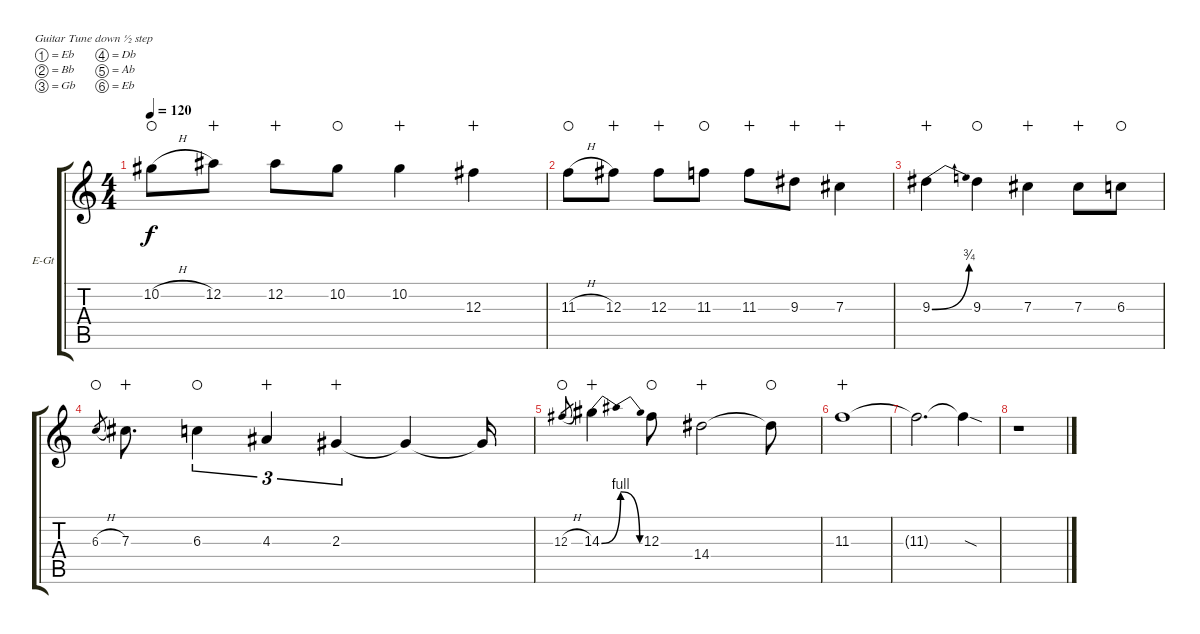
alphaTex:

\bracketExtendMode groupsimilarinstruments
\firstSystemTrackNameOrientation horizontal
\otherSystemsTrackNameOrientation horizontal
\track ("Lead Guitar" "E-Gt") {instrument electricguitarjazz}
\staff {score tabs}
\tuning (Eb4 Bb3 Gb3 Db3 Ab2 Eb2)
\ts (4 4)
\tempo 120
\clef g2
\ks c
10.2{h}.8{dy f waho} 12.2.8{wahc} 12.2.8{wahc} 10.2.8{waho} 10.2.4{wahc} 12.3.4{wahc} |
11.3{h}.8{waho} 12.3.8{wahc} 12.3.8{wahc} 11.3.8{waho} 11.3.8{wahc} 9.3.8{wahc} 7.3.4{wahc} |
9.3{be (bend 0 0 12.6 3)}.4{wahc} 9.3.4{waho} 7.3.4{wahc} 7.3.8{wahc} 6.3.8{waho} |
6.3{h}.8{gr waho} 7.3.8{d wahc} 6.3.4{tu (3 2) waho} 4.3.4{tu (3 2) wahc} 2.3.4{tu (3 2) wahc} 2.3{t}.4 2.3{t}.16 |
12.3{h}.8{gr waho} 14.3{be (bendrelease 0 0 10.2 4 20.4 4 30 0)}.4{wahc} 12.3.8{waho} 14.4.2{wahc} 14.4{t}.8{waho} |
11.3.1{wahc} |
11.3{t}.2{d} 11.3{sod t}.4 |
r.1
